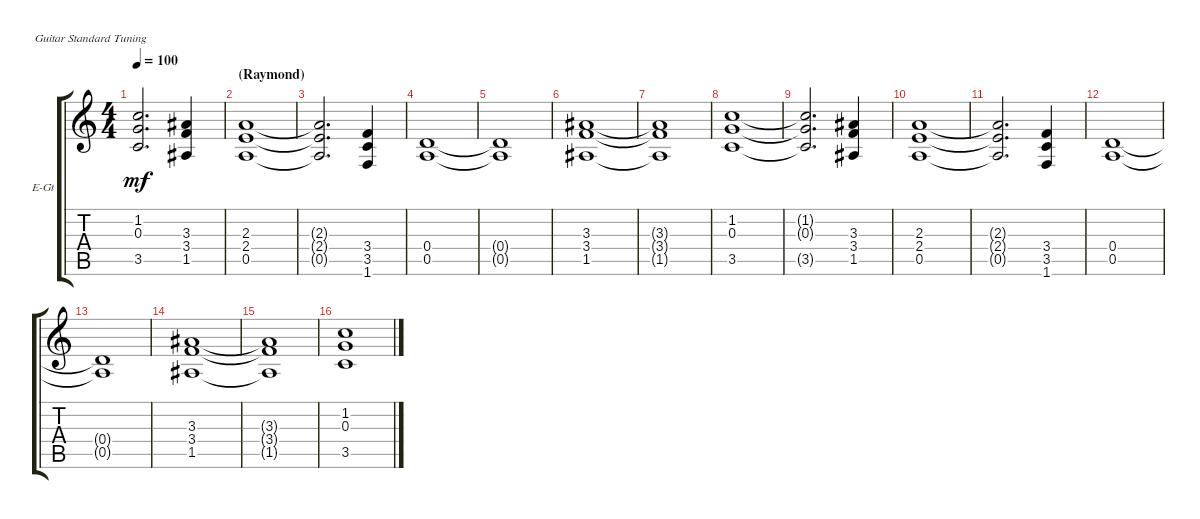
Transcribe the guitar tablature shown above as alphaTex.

\bracketExtendMode groupsimilarinstruments
\firstSystemTrackNameOrientation horizontal
\otherSystemsTrackNameOrientation horizontal
\track ("Electric Guitar 1" "E-Gt") {instrument distortionguitar}
\staff {score tabs}
\tuning (E4 B3 G3 D3 A2 E2)
\ts (4 4)
\tempo 100
\clef g2
\ks c
(1.2{t} 0.3{t} 3.5{t}).2{d dy mf} (3.3 1.5 3.4).4 |
\section ("" "(Raymond)")
(2.3 0.5 2.4).1 |
(2.3{t} 0.5{t} 2.4{t}).2{d} (3.4 3.5 1.6).4 |
(0.4 0.5).1 |
(0.4{t} 0.5{t}).1 |
(3.3 3.4 1.5).1 |
(3.3{t} 3.4{t} 1.5{t}).1 |
(1.2 0.3 3.5).1 |
(1.2{t} 0.3{t} 3.5{t}).2{d} (3.3 1.5 3.4).4 |
(2.3 0.5 2.4).1 |
(2.3{t} 0.5{t} 2.4{t}).2{d} (3.4 3.5 1.6).4 |
(0.4 0.5).1 |
(0.4{t} 0.5{t}).1 |
(3.3 3.4 1.5).1 |
(3.3{t} 3.4{t} 1.5{t}).1 |
(1.2 0.3 3.5).1
